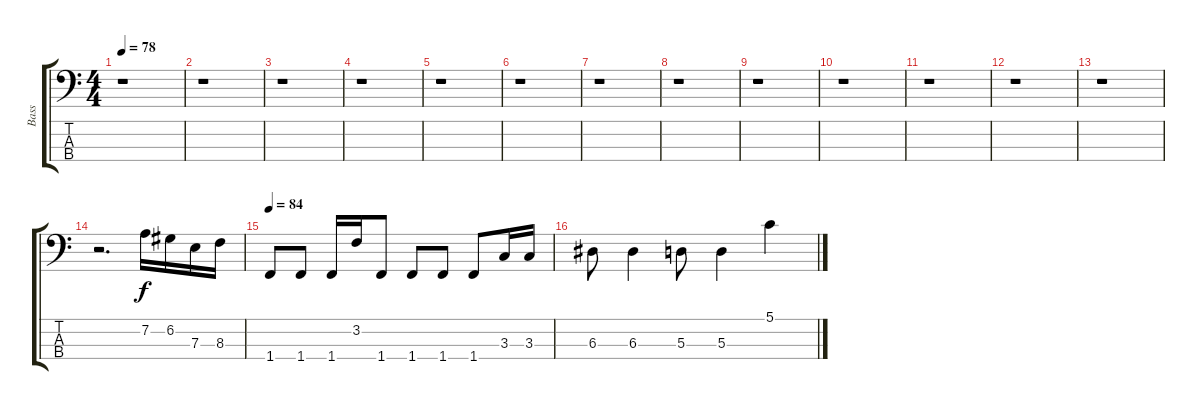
\track ("Bass" "Bass") {instrument electricbassfinger}
\staff {score tabs}
\tuning (G2 D2 A1 E1) {hide}
\ts (4 4)
\tempo 78
\clef f4
\ks c
r.1{dy f} |
r.1 |
r.1 |
r.1 |
r.1 |
r.1 |
r.1 |
r.1 |
r.1 |
r.1 |
r.1 |
r.1 |
r.1 |
r.2{d} 7.2.16 6.2.16 7.3.16 8.3.16 |
\tempo 84
1.4.8 1.4.8 1.4.16 3.2.16 1.4.8 1.4.8 1.4.8 1.4.8 3.3.16 3.3.16 |
6.3.8 6.3.4 5.3.8 5.3.4 5.1.4
